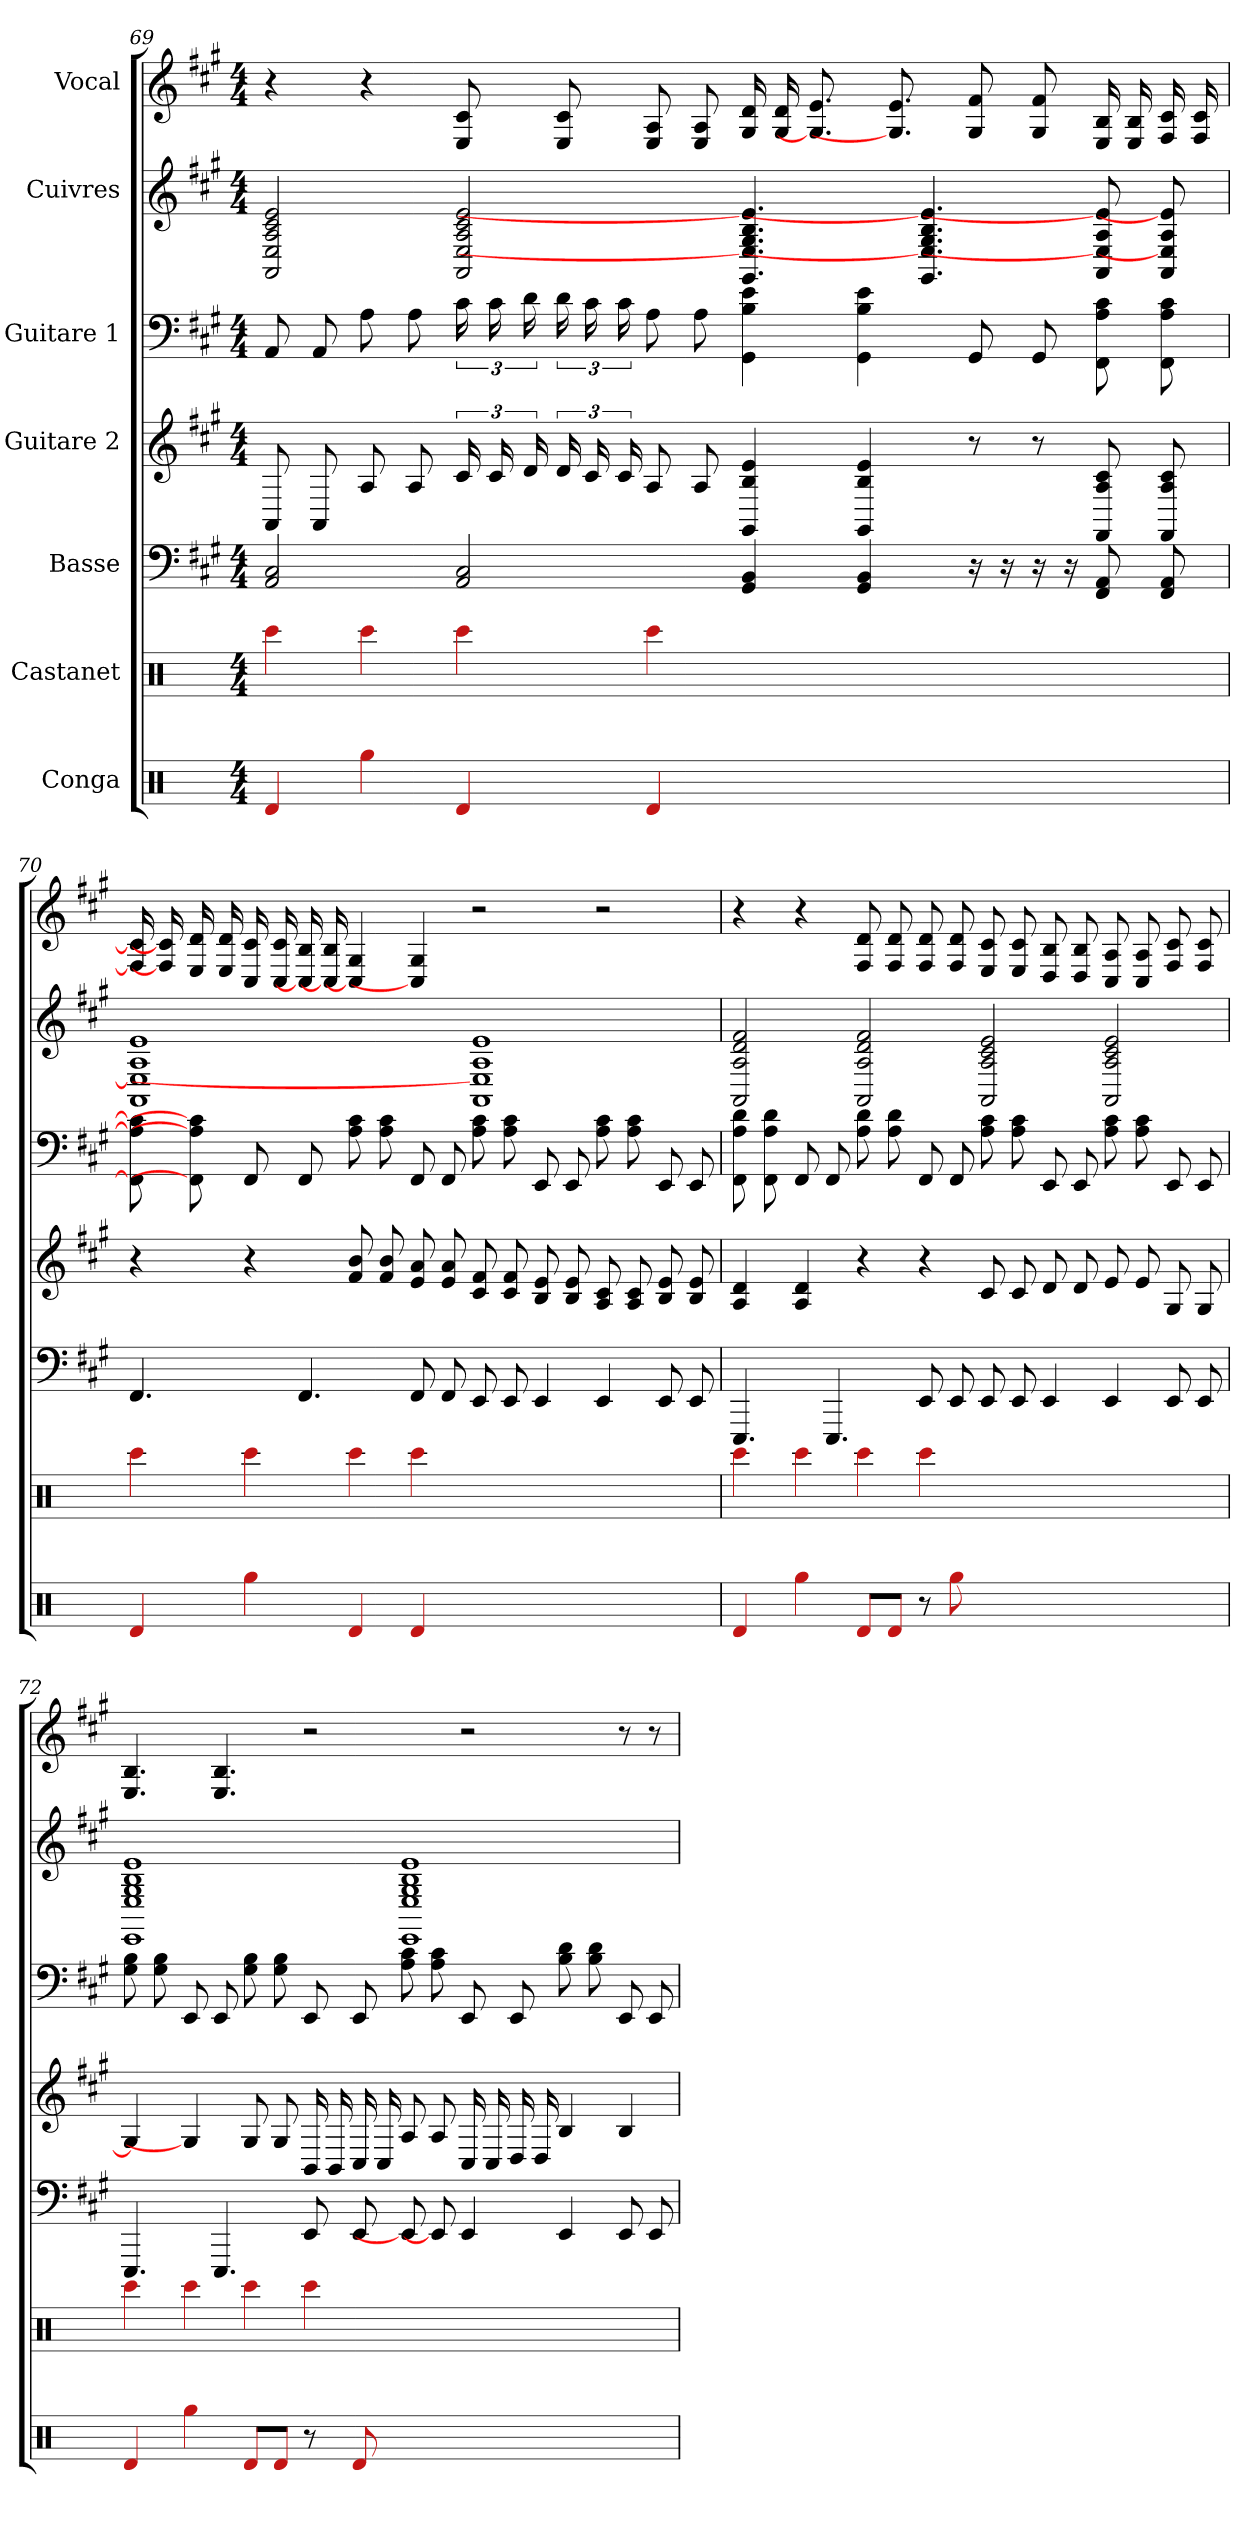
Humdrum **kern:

**kern	**kern	**kern	**kern	**kern	**kern	**kern
*part7	*part6	*part5	*part4	*part3	*part2	*part1
*staff7	*staff6	*staff5	*staff4	*staff3	*staff2	*staff1
*I"Conga	*I"Castanet	*I"Basse	*I"Guitare 2	*I"Guitare 1	*I"Cuivres	*I"Vocal
*clefX	*clefX	*	*	*	*	*
*k[]	*k[]	*k[f#c#g#]	*k[f#c#g#]	*k[f#c#g#]	*k[f#c#g#]	*k[f#c#g#]
*M4/4	*M4/4	*M4/4	*M4/4	*M4/4	*M4/4	*M4/4
=69	=69	=69	=69	=69	=69	=69
4d#	4ccc#	2C# 2AA	8AA	8AA	2e 2c# 2A 2E 2AA	4r
.	.	.	8AA	8AA	.	.
4gg#	4ccc#	.	8A	8A	.	4r
.	.	.	8A	8A	.	.
4d#	4ccc#	2C# 2AA	24c#	24c#	2e 2c# 2A 2E 2AA	8c# 8E
.	.	.	24c#	24c#	.	.
.	.	.	24d	24d	.	.
.	.	.	24d	24d	.	8c# 8E
.	.	.	24c#	24c#	.	.
.	.	.	24c#	24c#	.	.
4d#	4ccc#	.	8A	8A	.	8A 8E
.	.	.	8A	8A	.	8A 8E
1ryy	1ryy	4BB 4GG#	4e 4B 4GG#	4e 4B 4GG#	4.e] 4.B 4.G# 4.E] 4.GG#	16d 16G#
.	.	.	.	.	.	16d 16G#
.	.	.	.	.	.	8.e 8.G#]
.	.	4BB 4GG#	4e 4B 4GG#	4e 4B 4GG#	.	.
.	.	.	.	.	.	8.e 8.G#]
.	.	.	.	.	4.e] 4.B 4.G# 4.E] 4.GG#	.
.	.	16r	8r	8GG#	.	8f# 8G#
.	.	16r	.	.	.	.
.	.	16r	8r	8GG#	.	8f# 8G#
.	.	16r	.	.	.	.
.	.	8AA 8FF#	8c# 8A 8FF#	8c# 8A 8FF#	8e] 8A 8E] 8AA	16B 16E
.	.	.	.	.	.	16B 16E
.	.	8AA 8FF#	8c# 8A 8FF#	8c# 8A 8FF#	8e] 8A 8E] 8AA	16c# 16F#
.	.	.	.	.	.	16c# 16F#
=70	=70	=70	=70	=70	=70	=70
4d#	4ccc#	4.FF#	4r	8c#] 8A] 8FF#]	1e 1A 1E] 1AA	16c#] 16F#]
.	.	.	.	.	.	16c#] 16F#]
.	.	.	.	8c#] 8A] 8FF#]	.	16d 16E
.	.	.	.	.	.	16d 16E
4gg#	4ccc#	.	4r	8FF#	.	16c# 16C#
.	.	.	.	.	.	16c# 16C#
.	.	4.FF#	.	8FF#	.	16B 16C#]
.	.	.	.	.	.	16B 16C#]
4d#	4ccc#	.	8b 8f#	8c# 8A	.	4G# 4C#]
.	.	.	8b 8f#	8c# 8A	.	.
4d#	4ccc#	8FF#	8a 8e	8FF#	.	4G# 4C#]
.	.	8FF#	8a 8e	8FF#	.	.
1ryy	1ryy	8EE	8f# 8c#	8c# 8A	1e 1A 1E] 1AA	2r
.	.	8EE	8f# 8c#	8c# 8A	.	.
.	.	4EE	8e 8B	8EE	.	.
.	.	.	8e 8B	8EE	.	.
.	.	4EE	8c# 8A	8c# 8A	.	2r
.	.	.	8c# 8A	8c# 8A	.	.
.	.	8EE	8e 8B	8EE	.	.
.	.	8EE	8e 8B	8EE	.	.
=71	=71	=71	=71	=71	=71	=71
4d#	4ccc#	4.EEE	4d 4A	8d 8A 8FF#	2f# 2d 2A 2AA	4r
.	.	.	.	8d 8A 8FF#	.	.
4gg#	4ccc#	.	4d 4A	8FF#	.	4r
.	.	4.EEE	.	8FF#	.	.
8d#/L	4ccc#	.	4r	8d 8A	2f# 2d 2A 2AA	8d 8F#
8d#/J	.	.	.	8d 8A	.	8d 8F#
8r	4ccc#	8EE	4r	8FF#	.	8d 8F#
8gg#	.	8EE	.	8FF#	.	8d 8F#
1ryy	1ryy	8EE	8c#	8c# 8A	2e 2c# 2A 2AA	8c# 8E
.	.	8EE	8c#	8c# 8A	.	8c# 8E
.	.	4EE	8d	8EE	.	8B 8D
.	.	.	8d	8EE	.	8B 8D
.	.	4EE	8e	8c# 8A	2e 2c# 2A 2AA	8A 8C#
.	.	.	8e	8c# 8A	.	8A 8C#
.	.	8EE	8G#	8EE	.	8c# 8F#
.	.	8EE	8G#	8EE	.	8c# 8F#
=72	=72	=72	=72	=72	=72	=72
4d#	4ccc#	4.EEE	4G#]	8B 8G#	1e 1B 1G# 1E 1EE	4.B 4.E
.	.	.	.	8B 8G#	.	.
4gg#	4ccc#	.	4G#]	8EE	.	.
.	.	4.EEE	.	8EE	.	4.B 4.E
8d#/L	4ccc#	.	8G#	8B 8G#	.	.
8d#/J	.	.	8G#	8B 8G#	.	.
8r	4ccc#	8EE	16BB	8EE	.	2r
.	.	.	16BB	.	.	.
8d#	.	8EE	16C#	8EE	.	.
.	.	.	16C#	.	.	.
1ryy	1ryy	8EE]	8A	8c# 8A	1e 1B 1G# 1E 1EE	.
.	.	8EE]	8A	8c# 8A	.	.
.	.	4EE	16C#	8EE	.	2r
.	.	.	16C#	.	.	.
.	.	.	16D	8EE	.	.
.	.	.	16D	.	.	.
.	.	4EE	4B	8d 8B	.	.
.	.	.	.	8d 8B	.	.
.	.	8EE	4B	8EE	.	8r
.	.	8EE	.	8EE	.	8r
=	=	=	=	=	=	=
*-	*-	*-	*-	*-	*-	*-
